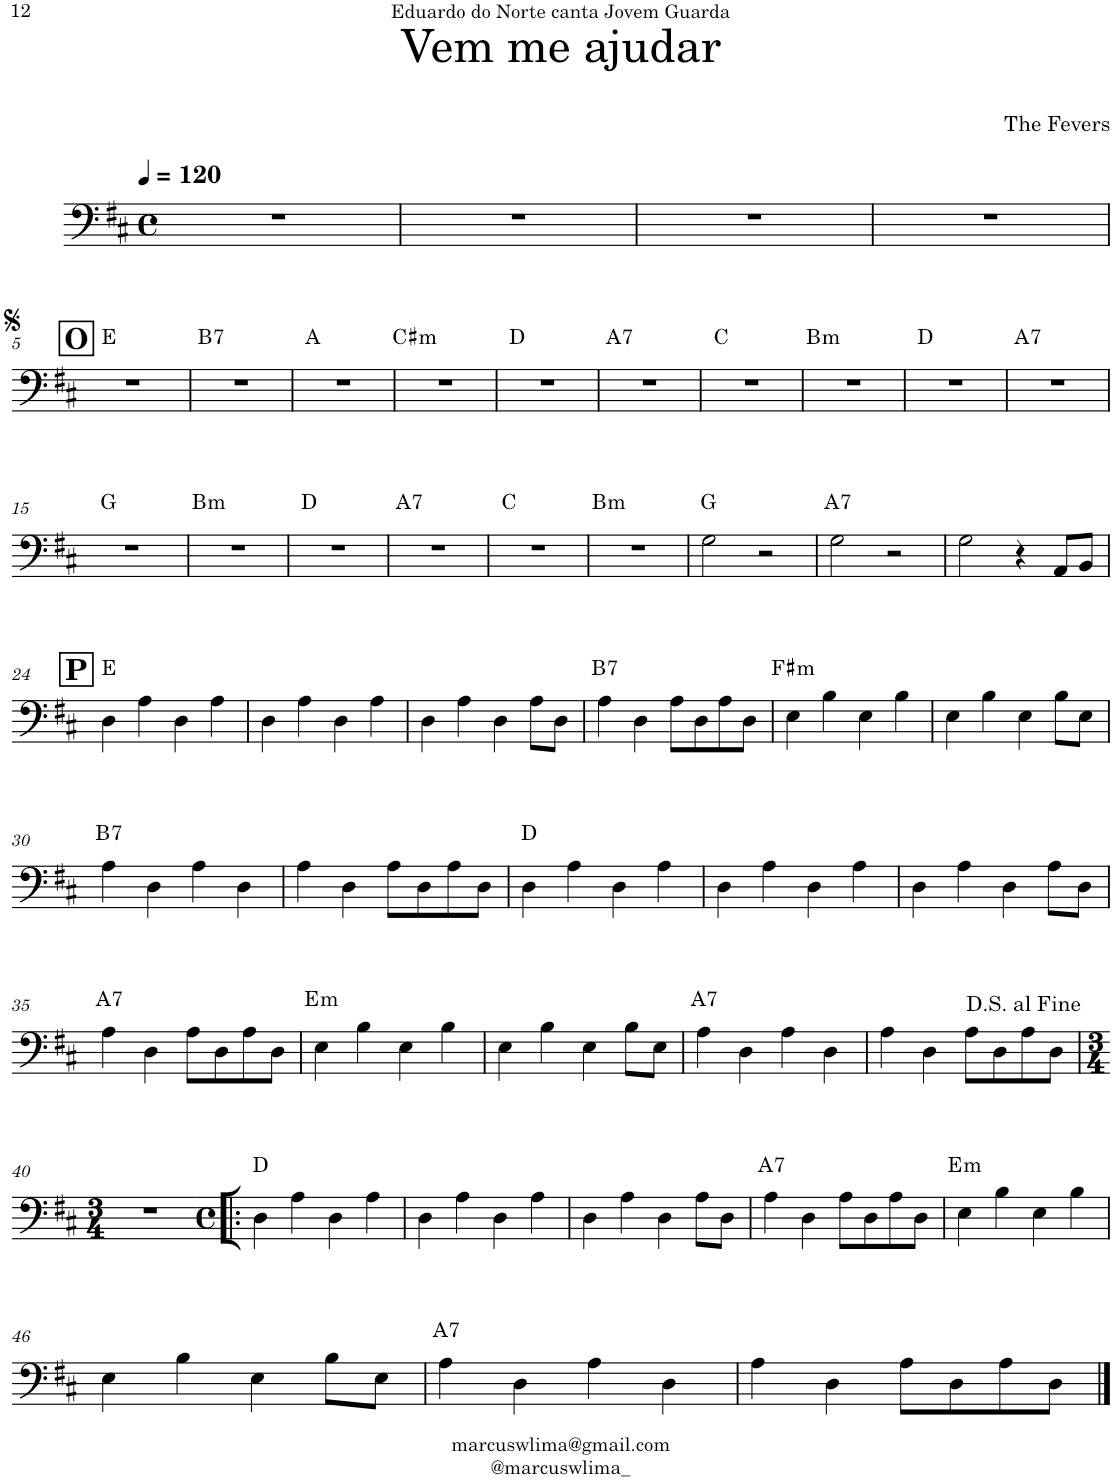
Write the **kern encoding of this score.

**kern	**harte
*part1	*part1
*staff1	*
*I"Electric Bass	*
*I'El. B.	*
!!LO:PB:g=z
*clefF4	*
*Trd7c12	*
*k[f#c#]	*
*M4/4	*
*met(c)	*
*MM120	*
=1	=1
1r	.
=2	=2
1r	.
=3	=3
1r	.
=4	=4
1r	.
!!LO:LB:g=z
!!LO:REH:place=s1:a:B:cj:fs=14:t=O
=5	=5
1r	E:maj
=6	=6
!	!LO:H:kt=7
1r	B:7
=7	=7
1r	A:maj
=8	=8
!	!LO:H:kt=m
1r	C#:min
=9	=9
1r	D:maj
=10	=10
!	!LO:H:kt=7
1r	A:7
=11	=11
1r	C:maj
=12	=12
!	!LO:H:kt=m
1r	B:min
=13	=13
1r	D:maj
=14	=14
!	!LO:H:kt=7
1r	A:7
!!LO:LB:g=z
=15	=15
1r	G:maj
=16	=16
!	!LO:H:kt=m
1r	B:min
=17	=17
1r	D:maj
=18	=18
!	!LO:H:kt=7
1r	A:7
=19	=19
1r	C:maj
=20	=20
!	!LO:H:kt=m
1r	B:min
=21	=21
2G\	G:maj
2r	.
=22	=22
!	!LO:H:kt=7
2G\	A:7
2r	.
=23	=23
2G\	.
4r	.
8AA/L	.
8BB/J	.
!!LO:LB:g=z
!!LO:REH:place=s1:a:B:cj:fs=14:t=P
=24	=24
4D\	E:maj
4A\	.
4D\	.
4A\	.
=25	=25
4D\	.
4A\	.
4D\	.
4A\	.
=26	=26
4D\	.
4A\	.
4D\	.
8A\L	.
8D\J	.
=27	=27
!	!LO:H:kt=7
4A\	B:7
4Dn\	.
8A\L	.
8D\	.
8A\	.
8D\J	.
=28	=28
!	!LO:H:kt=m
4E\	F#:min
4B\	.
4E\	.
4B\	.
=29	=29
4E\	.
4B\	.
4E\	.
8B\L	.
8E\J	.
!!LO:LB:g=z
=30	=30
!	!LO:H:kt=7
4A\	B:7
4Dn\	.
4A\	.
4D\	.
=31	=31
4A\	.
4D\	.
8A\L	.
8D\	.
8A\	.
8D\J	.
=32	=32
4D\	D:maj
4A\	.
4D\	.
4A\	.
=33	=33
4D\	.
4A\	.
4D\	.
4A\	.
=34	=34
4D\	.
4A\	.
4D\	.
8A\L	.
8D\J	.
!!LO:LB:g=z
=35	=35
!	!LO:H:kt=7
4A\	A:7
4D\	.
8A\L	.
8D\	.
8A\	.
8D\J	.
=36	=36
!	!LO:H:kt=m
4E\	E:min
4B\	.
4E\	.
4B\	.
=37	=37
4E\	.
4B\	.
4E\	.
8B\L	.
8E\J	.
=38	=38
!	!LO:H:kt=7
4A\	A:7
4D\	.
4A\	.
4D\	.
=39	=39
4A\	.
4D\	.
8A\L	.
8D\	.
8A\	.
8D\J	.
!!LO:LB:g=z
=40	=40
*M3/4	*
2.r	.
=41!|:	=41!|:
*M4/4	*
*met(c)	*
4D\	D:maj
4A\	.
4D\	.
4A\	.
=42	=42
4D\	.
4A\	.
4D\	.
4A\	.
=43	=43
4D\	.
4A\	.
4D\	.
8A\L	.
8D\J	.
=44	=44
!	!LO:H:kt=7
4A\	A:7
4D\	.
8A\L	.
8D\	.
8A\	.
8D\J	.
=45	=45
!	!LO:H:kt=m
4E\	E:min
4B\	.
4E\	.
4B\	.
!!LO:LB:g=z
=46	=46
4E\	.
4B\	.
4E\	.
8B\L	.
8E\J	.
=47	=47
!	!LO:H:kt=7
4A\	A:7
4D\	.
4A\	.
4D\	.
=48	=48
4A\	.
4D\	.
8A\L	.
8D\	.
8A\	.
8D\J	.
==	==
*-	*-
